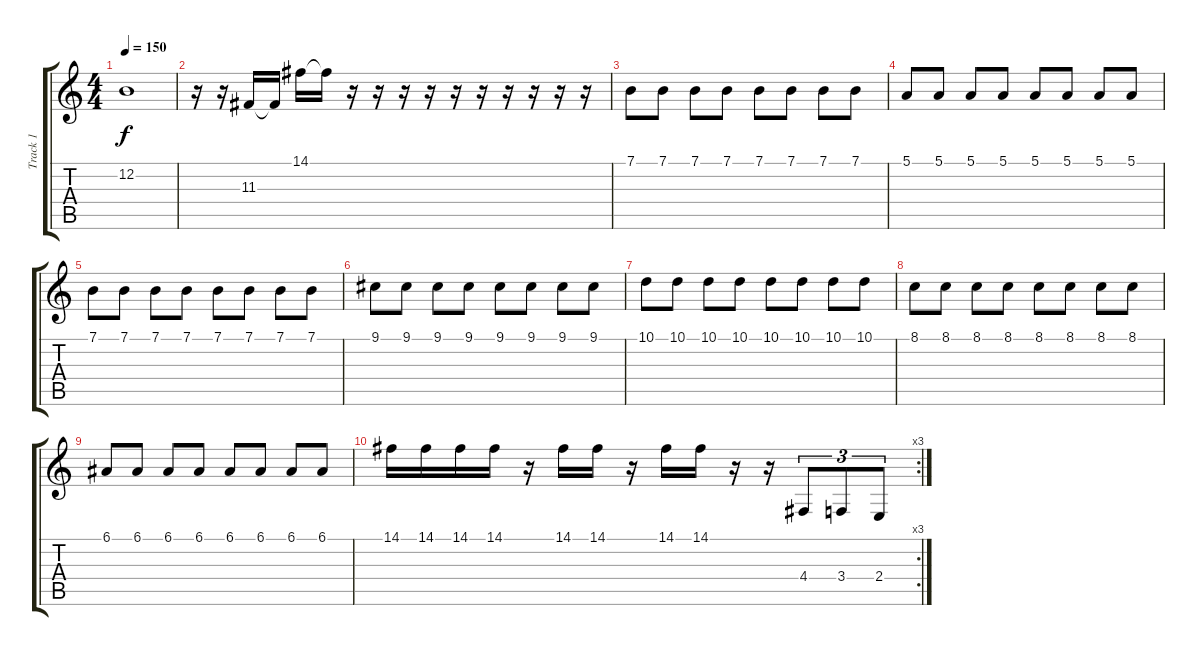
\track ("Track 1" "Track 1") {instrument lead2sawtooth}
\staff {score tabs}
\tuning (E4 B3 G3 D3 A2 E2) {hide}
\ts (4 4)
\tempo 150
\clef g2
\ks c
12.2.1{dy f} |
r.16 r.16 11.3.16 11.3{t}.16 14.1.16 14.1{t}.16 r.16 r.16 r.16 r.16 r.16 r.16 r.16 r.16 r.16 r.16 |
7.1.8 7.1.8 7.1.8 7.1.8 7.1.8 7.1.8 7.1.8 7.1.8 |
5.1.8 5.1.8 5.1.8 5.1.8 5.1.8 5.1.8 5.1.8 5.1.8 |
7.1.8 7.1.8 7.1.8 7.1.8 7.1.8 7.1.8 7.1.8 7.1.8 |
9.1.8 9.1.8 9.1.8 9.1.8 9.1.8 9.1.8 9.1.8 9.1.8 |
10.1.8 10.1.8 10.1.8 10.1.8 10.1.8 10.1.8 10.1.8 10.1.8 |
8.1.8 8.1.8 8.1.8 8.1.8 8.1.8 8.1.8 8.1.8 8.1.8 |
6.1.8 6.1.8 6.1.8 6.1.8 6.1.8 6.1.8 6.1.8 6.1.8 |
\rc 3
14.1.16 14.1.16 14.1.16 14.1.16 r.16 14.1.16 14.1.16 r.16 14.1.16 14.1.16 r.16 r.16 4.4.8{tu (3 2)} 3.4.8{tu (3 2)} 2.4.8{tu (3 2)}
